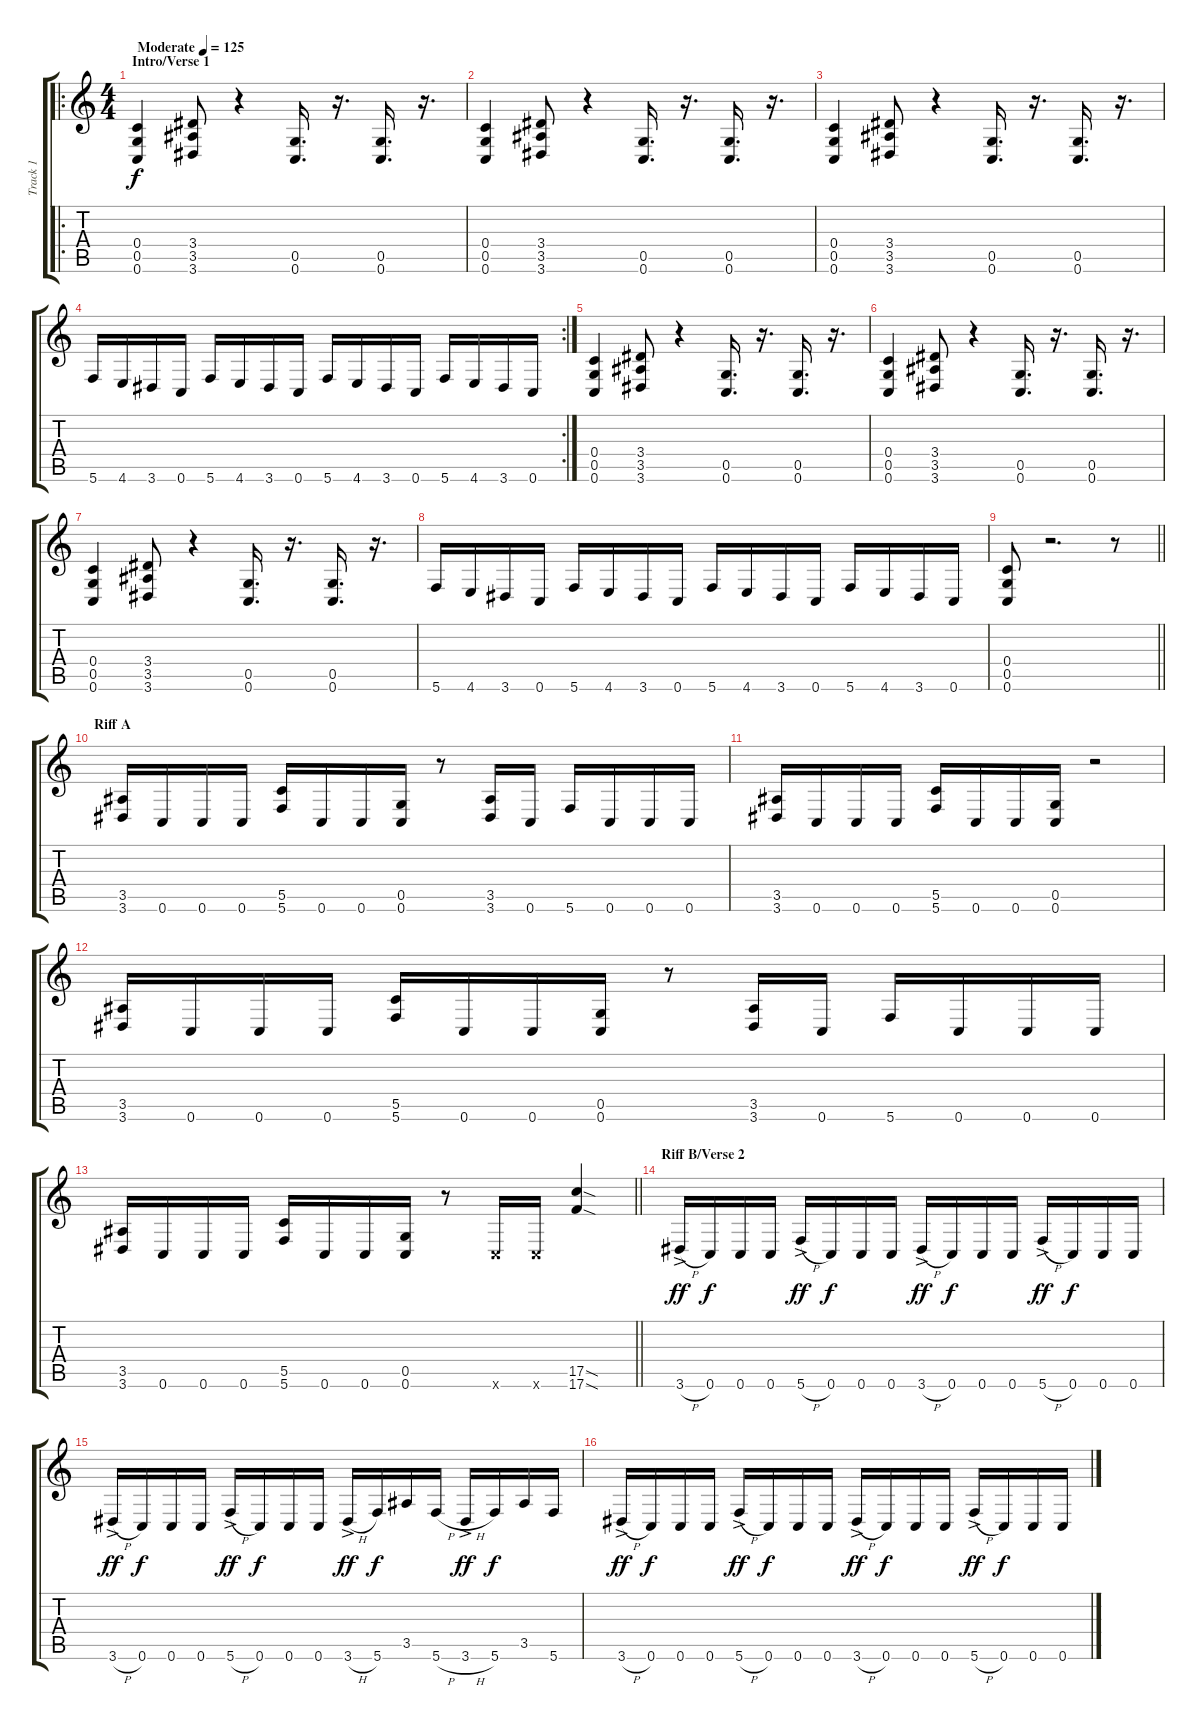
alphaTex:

\track ("Track 1" "Track 1") {instrument overdrivenguitar}
\staff {score tabs}
\tuning (D4 A3 F3 C3 G2 C2) {hide}
\ro
\ts (4 4)
\section ("" "Intro/Verse 1")
\tempo (125 "Moderate")
\clef g2
\ks c
(0.4 0.5 0.6).4{dy f instrument overdrivenguitar} (3.4 3.5 3.6).8 r.4 (0.5 0.6).16{d} r.16{d} (0.5 0.6).16{d} r.16{d} |
(0.4 0.5 0.6).4 (3.4 3.5 3.6).8 r.4 (0.5 0.6).16{d} r.16{d} (0.5 0.6).16{d} r.16{d} |
(0.4 0.5 0.6).4 (3.4 3.5 3.6).8 r.4 (0.5 0.6).16{d} r.16{d} (0.5 0.6).16{d} r.16{d} |
\rc 2
5.6.16 4.6.16 3.6.16 0.6.16 5.6.16 4.6.16 3.6.16 0.6.16 5.6.16 4.6.16 3.6.16 0.6.16 5.6.16 4.6.16 3.6.16 0.6.16 |
(0.4 0.5 0.6).4 (3.4 3.5 3.6).8 r.4 (0.5 0.6).16{d} r.16{d} (0.5 0.6).16{d} r.16{d} |
(0.4 0.5 0.6).4 (3.4 3.5 3.6).8 r.4 (0.5 0.6).16{d} r.16{d} (0.5 0.6).16{d} r.16{d} |
(0.4 0.5 0.6).4 (3.4 3.5 3.6).8 r.4 (0.5 0.6).16{d} r.16{d} (0.5 0.6).16{d} r.16{d} |
5.6.16 4.6.16 3.6.16 0.6.16 5.6.16 4.6.16 3.6.16 0.6.16 5.6.16 4.6.16 3.6.16 0.6.16 5.6.16 4.6.16 3.6.16 0.6.16 |
\barLineRight lightlight
(0.4 0.5 0.6).8 r.2{d} r.8 |
\section ("" "Riff A")
(3.5 3.6).16 0.6.16 0.6.16 0.6.16 (5.5 5.6).16 0.6.16 0.6.16 (0.5 0.6).16 r.8 (3.5 3.6).16 0.6.16 5.6.16 0.6.16 0.6.16 0.6.16 |
(3.5 3.6).16 0.6.16 0.6.16 0.6.16 (5.5 5.6).16 0.6.16 0.6.16 (0.5 0.6).16 r.2 |
(3.5 3.6).16 0.6.16 0.6.16 0.6.16 (5.5 5.6).16 0.6.16 0.6.16 (0.5 0.6).16 r.8 (3.5 3.6).16 0.6.16 5.6.16 0.6.16 0.6.16 0.6.16 |
\barLineRight lightlight
(3.5 3.6).16 0.6.16 0.6.16 0.6.16 (5.5 5.6).16 0.6.16 0.6.16 (0.5 0.6).16 r.8 0.6{x}.16 0.6{x}.16 (17.5{sod} 17.6{sod}).4 |
\section ("" "Riff B/Verse 2")
3.6{h ac}.16{dy ff} 0.6.16{dy f} 0.6.16 0.6.16 5.6{h ac}.16{dy ff} 0.6.16{dy f} 0.6.16 0.6.16 3.6{h ac}.16{dy ff} 0.6.16{dy f} 0.6.16 0.6.16 5.6{h ac}.16{dy ff} 0.6.16{dy f} 0.6.16 0.6.16 |
3.6{h ac}.16{dy ff} 0.6.16{dy f} 0.6.16 0.6.16 5.6{h ac}.16{dy ff} 0.6.16{dy f} 0.6.16 0.6.16 3.6{h ac}.16{dy ff} 5.6.16{dy f} 3.5.16 5.6{h}.16 3.6{h ac}.16{dy ff} 5.6.16{dy f} 3.5.16 5.6.16 |
3.6{h ac}.16{dy ff} 0.6.16{dy f} 0.6.16 0.6.16 5.6{h ac}.16{dy ff} 0.6.16{dy f} 0.6.16 0.6.16 3.6{h ac}.16{dy ff} 0.6.16{dy f} 0.6.16 0.6.16 5.6{h ac}.16{dy ff} 0.6.16{dy f} 0.6.16 0.6.16
